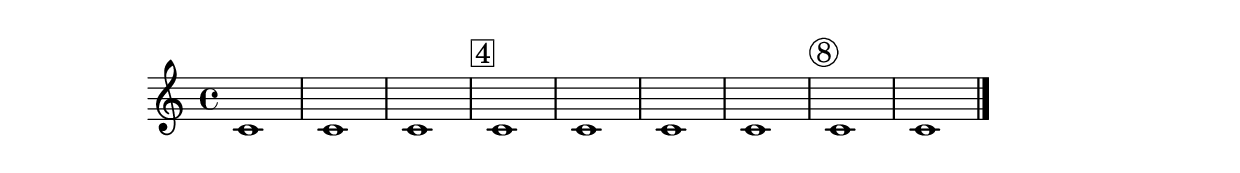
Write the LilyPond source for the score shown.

%% Do not edit this file; it is auto-generated from LSR http://lsr.dsi.unimi.it
%% This file is in the public domain.
\version "2.12.3"

\header {
  lsrtags = "rhythms, tweaks-and-overrides"

  texidoc = "
Bar numbers can also be printed inside boxes or circles.

"
  doctitle = "Printing bar numbers inside boxes or circles"
} % begin verbatim

\relative c' {
  % Prevent bar numbers at the end of a line and permit them elsewhere
  \override Score.BarNumber  #'break-visibility = #end-of-line-invisible
  \set Score.barNumberVisibility = #(every-nth-bar-number-visible 4)

  % Increase the size of the bar number by 2
  \override Score.BarNumber #'font-size = #2

  % Draw a box round the following bar number(s)
  \override Score.BarNumber #'stencil
    = #(make-stencil-boxer 0.1 0.25 ly:text-interface::print)
  \repeat unfold 5 { c1 }

  % Draw a circle round the following bar number(s)
  \override Score.BarNumber #'stencil
    = #(make-stencil-circler 0.1 0.25 ly:text-interface::print)
  \repeat unfold 4 { c1 } \bar "|."
}

